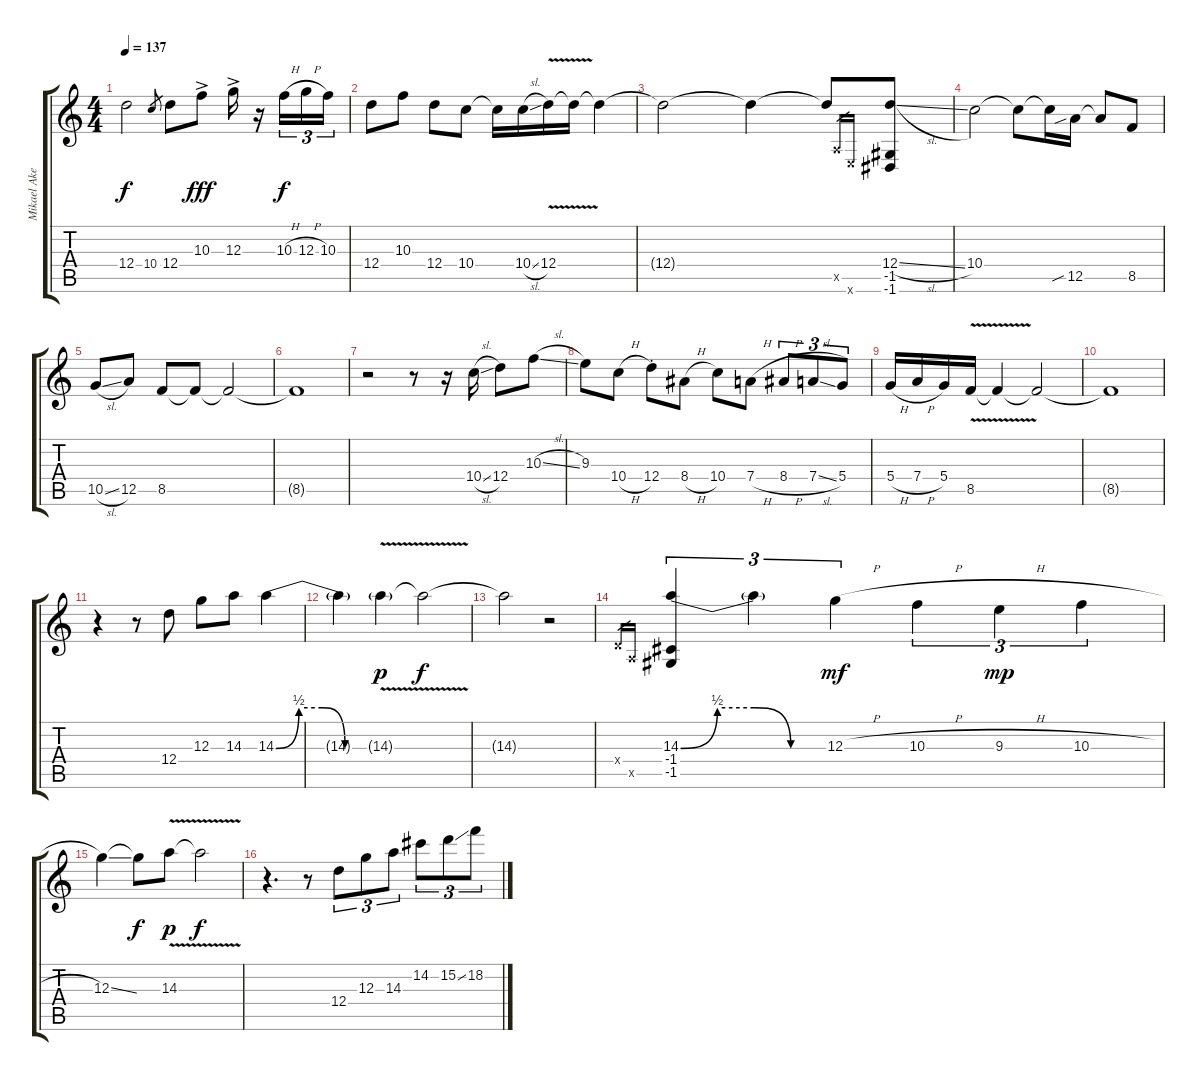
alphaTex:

\track ("Mikael Akerfeldt (Acoustic and Solo)" "Mikael Ake") {instrument acousticguitarsteel}
\staff {score tabs}
\tuning (E4 B3 G3 D3 A2 E2) {hide}
\ts (4 4)
\tempo 137
\clef g2
\ks c
12.4{t}.2{dy f} 10.4.8{gr} 12.4.8 10.3{ac}.8{dy fff} 12.3{ac}.16 r.16 10.3{h}.16{tu (3 2) dy f} 12.3{h}.16{tu (3 2)} 10.3.16{tu (3 2)} |
12.4.8 10.3.8 12.4.8 10.4.8 10.4{t}.16 10.4{sl}.16 12.4{v}.16 12.4{t}.16 12.4{t}.4 |
12.4{t}.2 12.4{t}.4 12.4{t}.8 0.5{x}.16{gr} 0.6{x}.16{gr} (12.4{sl} -1.5 -1.6).8 |
10.4.2 10.4{t}.8 10.4{t}.16 12.5{sib}.16 12.5{t}.8 8.5.8 |
10.5{sl}.8 12.5.8 8.5.8 8.5{t}.8 8.5{t}.2 |
8.5{t}.1 |
r.2 r.8 r.16 10.4{sl}.16 12.4.8 10.3{sl}.8 |
9.3.8 10.4{h}.8 12.4{st}.8 8.4{h}.8 10.4.8 7.4{h}.8 8.4{h}.8{tu (3 2)} 7.4{sl}.8{tu (3 2)} 5.4.8{tu (3 2)} |
5.4{h}.16 7.4{h}.16 5.4.16 8.5{v}.16 8.5{t}.4 8.5{t}.2 |
8.5{t}.1 |
r.4 r.8 12.4.8 12.3.8 14.3.8 14.3{be (custom 0 0 15 2 30 2 45 0 60 0)}.4 |
14.3{t}.4 14.3{v g}.4{dy p} 14.3{t}.2{dy f} |
14.3{t}.2 r.2 |
0.4{x}.16{gr} 0.5{x}.16{gr} (14.3{be (custom 0 0 15 2 30 2 45 0 60 0)} -1.4 -1.5).4{tu (3 2)} 14.3{t}.4{tu (3 2)} 12.3{h}.4{tu (3 2) dy mf} 10.3{h}.4{tu (3 2)} 9.3{h}.4{tu (3 2) dy mp} 10.3{h}.4{tu (3 2)} |
12.3{ss}.4 12.3{t}.8{dy f} 14.3{v}.8{dy p} 14.3{t}.2{dy f} |
r.4{d} r.8 12.4.8{tu (3 2)} 12.3.8{tu (3 2)} 14.3.8{tu (3 2)} 14.2.8{tu (3 2)} 15.2{ss}.8{tu (3 2)} 18.2.8{tu (3 2)}
